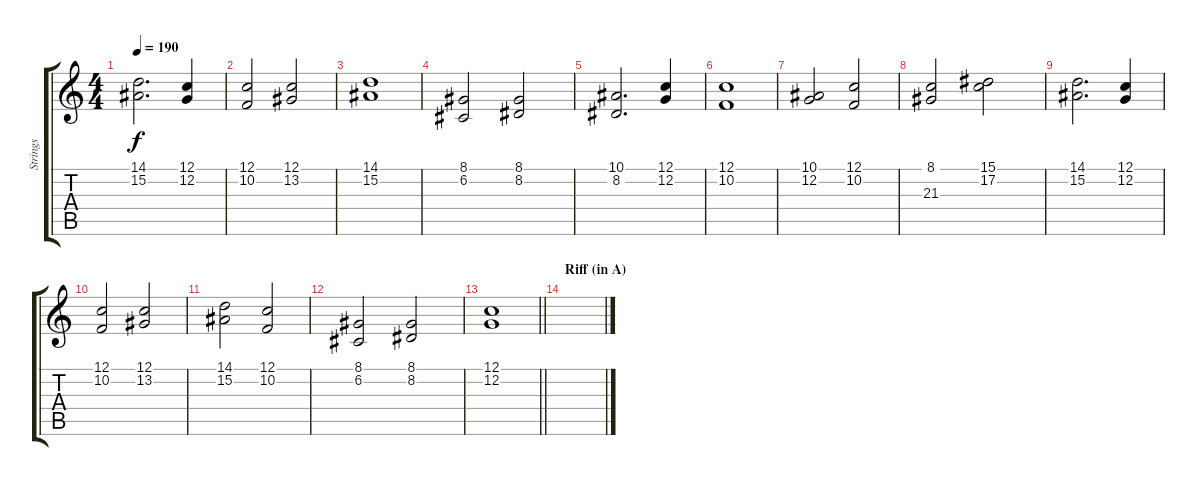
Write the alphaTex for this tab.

\track ("Strings" "Strings") {instrument stringensemble1}
\staff {score tabs}
\tuning (C4 G3 Eb3 Bb2 F2 C2) {hide}
\ts (4 4)
\tempo 190
\clef g2
\ks c
(14.1 15.2).2{d dy f} (12.1 12.2).4 |
(12.1 10.2).2 (12.1 13.2).2 |
(14.1 15.2).1 |
(8.1 6.2).2 (8.1 8.2).2 |
(10.1 8.2).2{d} (12.1 12.2).4 |
(12.1 10.2).1 |
(10.1 12.2).2 (12.1 10.2).2 |
(8.1 21.3).2 (15.1 17.2).2 |
(14.1 15.2).2{d} (12.1 12.2).4 |
(12.1 10.2).2 (12.1 13.2).2 |
(14.1 15.2).2 (12.1 10.2).2 |
(8.1 6.2).2 (8.1 8.2).2 |
\barLineRight lightlight
(12.1 12.2).1 |
\section ("" "Riff (in A)")
